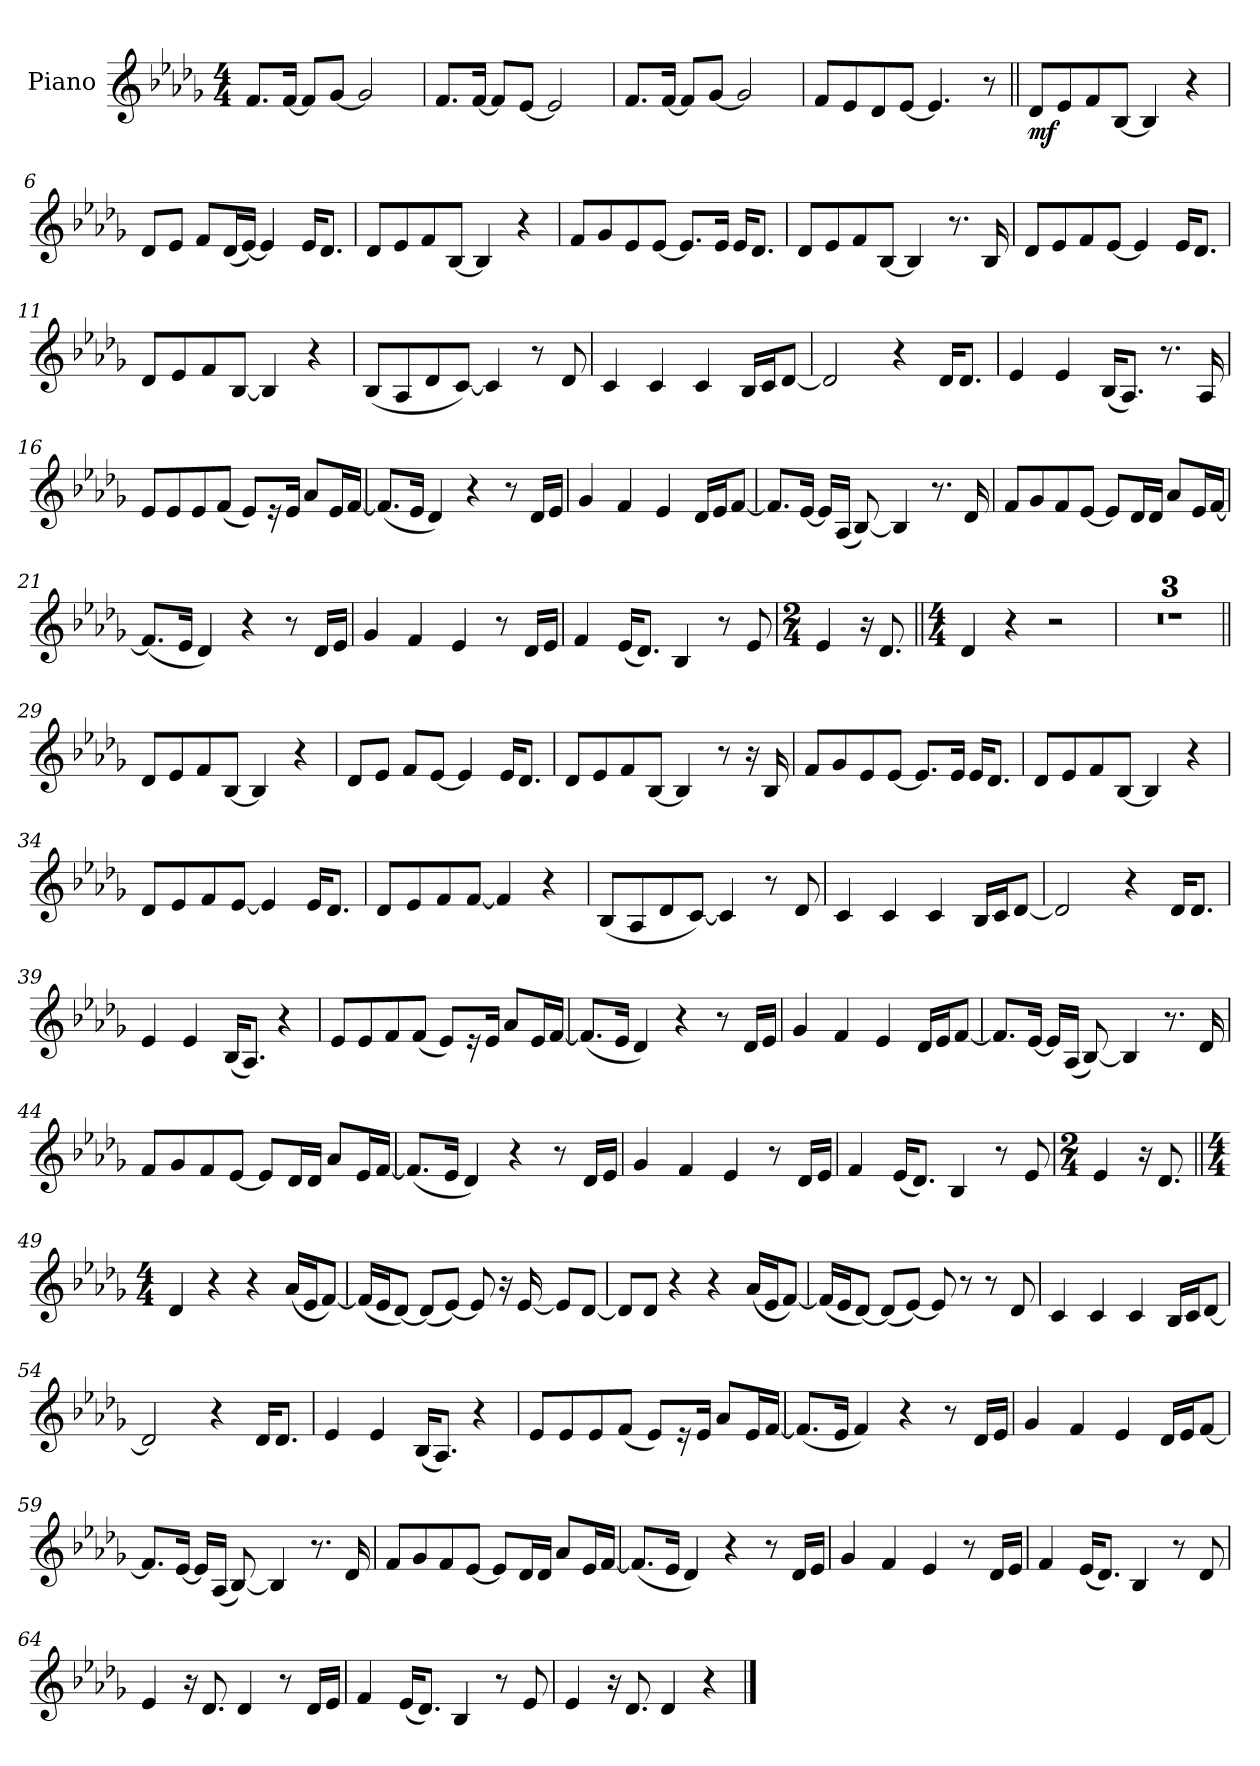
**kern	**dynam
*part1	*part1
*staff1	*staff1
*I"Piano	*
*I'Pno.	*
*clefG2	*
*k[b-e-a-d-g-]	*
*M4/4	*
*MM72	*
=1	=1
8.f!L	.
[16f!Jk	.
8f!L]	.
[8g-!J	.
2g-!]	.
=2	=2
8.f!L	.
[16f!Jk	.
8f!L]	.
[8e-!J	.
2e-!]	.
=3	=3
8.f!L	.
[16f!Jk	.
8f!L]	.
[8g-!J	.
2g-!]	.
=4	=4
8f!L	.
8e-!	.
8d-!	.
[8e-!J	.
4.e-!]	.
8r	.
=5||	=5||
!	!LO:DY:b
8d-L	mf
8e-	.
8f	.
[8B-J	.
4B-]	.
4r	.
=6	=6
8d-L	.
8e-J	.
8fL	.
(<16d-L	.
[16e-JJ)	.
4e-]	.
16e-KL	.
8.d-J	.
=7	=7
8d-L	.
8e-	.
8f	.
[8B-J	.
4B-]	.
4r	.
=8	=8
8fL	.
8g-	.
8e-	.
[8e-J	.
8.e-L]	.
16e-Jk	.
16e-KL	.
8.d-J	.
=9	=9
8d-L	.
8e-	.
8f	.
[8B-J	.
4B-]	.
8.r	.
16B-	.
=10	=10
8d-L	.
8e-	.
8f	.
[8e-J	.
4e-]	.
16e-KL	.
8.d-J	.
=11	=11
8d-L	.
8e-	.
8f	.
[8B-J	.
4B-]	.
4r	.
=12	=12
(<8B-L	.
8A-	.
8d-	.
[8cJ)	.
4c]	.
8r	.
8d-	.
=13	=13
4c	.
4c	.
4c	.
16B-LL	.
16cJ	.
[8d-J	.
=14	=14
2d-]	.
4r	.
16d-KL	.
8.d-J	.
=15	=15
4e-	.
4e-	.
(<16B-KL	.
8.A-J)	.
8.r	.
16A-	.
=16	=16
8e-L	.
8e-	.
8e-	.
(<8fJ	.
8e-L)	.
16r	.
16e-Jk	.
8a-L	.
16e-L	.
[16fJJ	.
=17	=17
(<8.fL]	.
16e-Jk	.
4d-)	.
4r	.
8r	.
16d-LL	.
16e-JJ	.
=18	=18
4g-	.
4f	.
4e-	.
16d-LL	.
16e-J	.
[8fJ	.
=19	=19
8.fL]	.
[16e-Jk	.
16e-LL]	.
(<16A-JJ	.
[8B-)	.
4B-]	.
8.r	.
16d-	.
=20	=20
8fL	.
8g-	.
8f	.
[8e-J	.
8e-L]	.
16d-L	.
16d-JJ	.
8a-L	.
16e-L	.
[16fJJ	.
=21	=21
(<8.fL]	.
16e-Jk	.
4d-)	.
4r	.
8r	.
16d-LL	.
16e-JJ	.
=22	=22
4g-	.
4f	.
4e-	.
8r	.
16d-LL	.
16e-JJ	.
=23	=23
4f	.
(<16e-KL	.
8.d-J)	.
4B-	.
8r	.
8e-	.
=24	=24
*M2/4	*
4e-	.
16r	.
8.d-	.
=25||	=25||
*M4/4	*
4d-	.
4r	.
2r	.
=26	=26
1r	.
=27	=27
1r	.
=28	=28
1r	.
=29||	=29||
8d-L	.
8e-	.
8f	.
[8B-J	.
4B-]	.
4r	.
=30	=30
8d-L	.
8e-J	.
8fL	.
[8e-J	.
4e-]	.
16e-KL	.
8.d-J	.
=31	=31
8d-L	.
8e-	.
8f	.
[8B-J	.
4B-]	.
8r	.
16r	.
16B-	.
=32	=32
8fL	.
8g-	.
8e-	.
[8e-J	.
8.e-L]	.
16e-Jk	.
16e-KL	.
8.d-J	.
=33	=33
8d-L	.
8e-	.
8f	.
[8B-J	.
4B-]	.
4r	.
=34	=34
8d-L	.
8e-	.
8f	.
[8e-J	.
4e-]	.
16e-KL	.
8.d-J	.
=35	=35
8d-L	.
8e-	.
8f	.
[8fJ	.
4f]	.
4r	.
=36	=36
(<8B-L	.
8A-	.
8d-	.
[8cJ)	.
4c]	.
8r	.
8d-	.
=37	=37
4c	.
4c	.
4c	.
16B-LL	.
16cJ	.
[8d-J	.
=38	=38
2d-]	.
4r	.
16d-KL	.
8.d-J	.
=39	=39
4e-	.
4e-	.
(<16B-KL	.
8.A-J)	.
4r	.
=40	=40
8e-L	.
8e-	.
8f	.
(<8fJ	.
8e-L)	.
16r	.
16e-Jk	.
8a-L	.
16e-L	.
[16fJJ	.
=41	=41
(<8.fL]	.
16e-Jk	.
4d-)	.
4r	.
8r	.
16d-LL	.
16e-JJ	.
=42	=42
4g-	.
4f	.
4e-	.
16d-LL	.
16e-J	.
[8fJ	.
=43	=43
8.fL]	.
[16e-Jk	.
16e-LL]	.
(<16A-JJ	.
[8B-)	.
4B-]	.
8.r	.
16d-	.
=44	=44
8fL	.
8g-	.
8f	.
[8e-J	.
8e-L]	.
16d-L	.
16d-JJ	.
8a-L	.
16e-L	.
[16fJJ	.
=45	=45
(<8.fL]	.
16e-Jk	.
4d-)	.
4r	.
8r	.
16d-LL	.
16e-JJ	.
=46	=46
4g-	.
4f	.
4e-	.
8r	.
16d-LL	.
16e-JJ	.
=47	=47
4f	.
(<16e-KL	.
8.d-J)	.
4B-	.
8r	.
8e-	.
=48	=48
*M2/4	*
4e-	.
16r	.
8.d-	.
=49||	=49||
*M4/4	*
4d-	.
4r	.
4r	.
(<16a-LL	.
16e-J	.
[8fJ)	.
=50	=50
(<16fLL]	.
16e-J	.
[8d-J)	.
(<8d-L]	.
[8e-J)	.
8e-]	.
16r	.
[16e-	.
8e-L]	.
[8d-J	.
=51	=51
8d-L]	.
8d-J	.
4r	.
4r	.
(<16a-LL	.
16e-J	.
[8fJ)	.
=52	=52
(<16fLL]	.
16e-J	.
[8d-J)	.
(<8d-L]	.
[8e-J)	.
8e-]	.
8r	.
8r	.
8d-	.
=53	=53
4c	.
4c	.
4c	.
16B-LL	.
16cJ	.
[8d-J	.
=54	=54
2d-]	.
4r	.
16d-KL	.
8.d-J	.
=55	=55
4e-	.
4e-	.
(<16B-KL	.
8.A-J)	.
4r	.
=56	=56
8e-L	.
8e-	.
8e-	.
(<8fJ	.
8e-L)	.
16r	.
16e-Jk	.
8a-L	.
16e-L	.
[16fJJ	.
=57	=57
(<8.fL]	.
16e-Jk	.
4f)	.
4r	.
8r	.
16d-LL	.
16e-JJ	.
=58	=58
4g-	.
4f	.
4e-	.
16d-LL	.
16e-J	.
[8fJ	.
=59	=59
8.fL]	.
[16e-Jk	.
16e-LL]	.
(<16A-JJ	.
[8B-)	.
4B-]	.
8.r	.
16d-	.
=60	=60
8fL	.
8g-	.
8f	.
[8e-J	.
8e-L]	.
16d-L	.
16d-JJ	.
8a-L	.
16e-L	.
[16fJJ	.
=61	=61
(<8.fL]	.
16e-Jk	.
4d-)	.
4r	.
8r	.
16d-LL	.
16e-JJ	.
=62	=62
4g-	.
4f	.
4e-	.
8r	.
16d-LL	.
16e-JJ	.
=63	=63
4f	.
(<16e-KL	.
8.d-J)	.
4B-	.
8r	.
8d-	.
=64	=64
4e-	.
16r	.
8.d-	.
4d-	.
8r	.
16d-LL	.
16e-JJ	.
=65	=65
4f	.
(<16e-KL	.
8.d-J)	.
4B-	.
8r	.
8e-	.
=66	=66
4e-	.
16r	.
8.d-	.
4d-	.
4r	.
==	==
*-	*-
